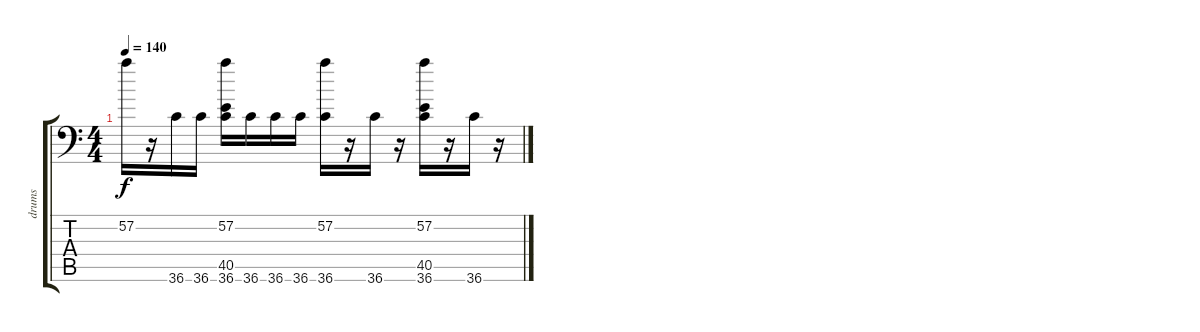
\track ("drums" "drums") {instrument acousticgrandpiano}
\staff {score tabs}
\tuning (C-1 C-1 C-1 C-1 C-1 C-1) {hide}
\ts (4 4)
\tempo 140
\clef f4
\ks c
57.2.16{dy f} r.16 36.6.16 36.6.16 (57.2 40.5 36.6).16 36.6.16 36.6.16 36.6.16 (57.2 36.6).16 r.16 36.6.16 r.16 (57.2 40.5 36.6).16 r.16 36.6.16 r.16
